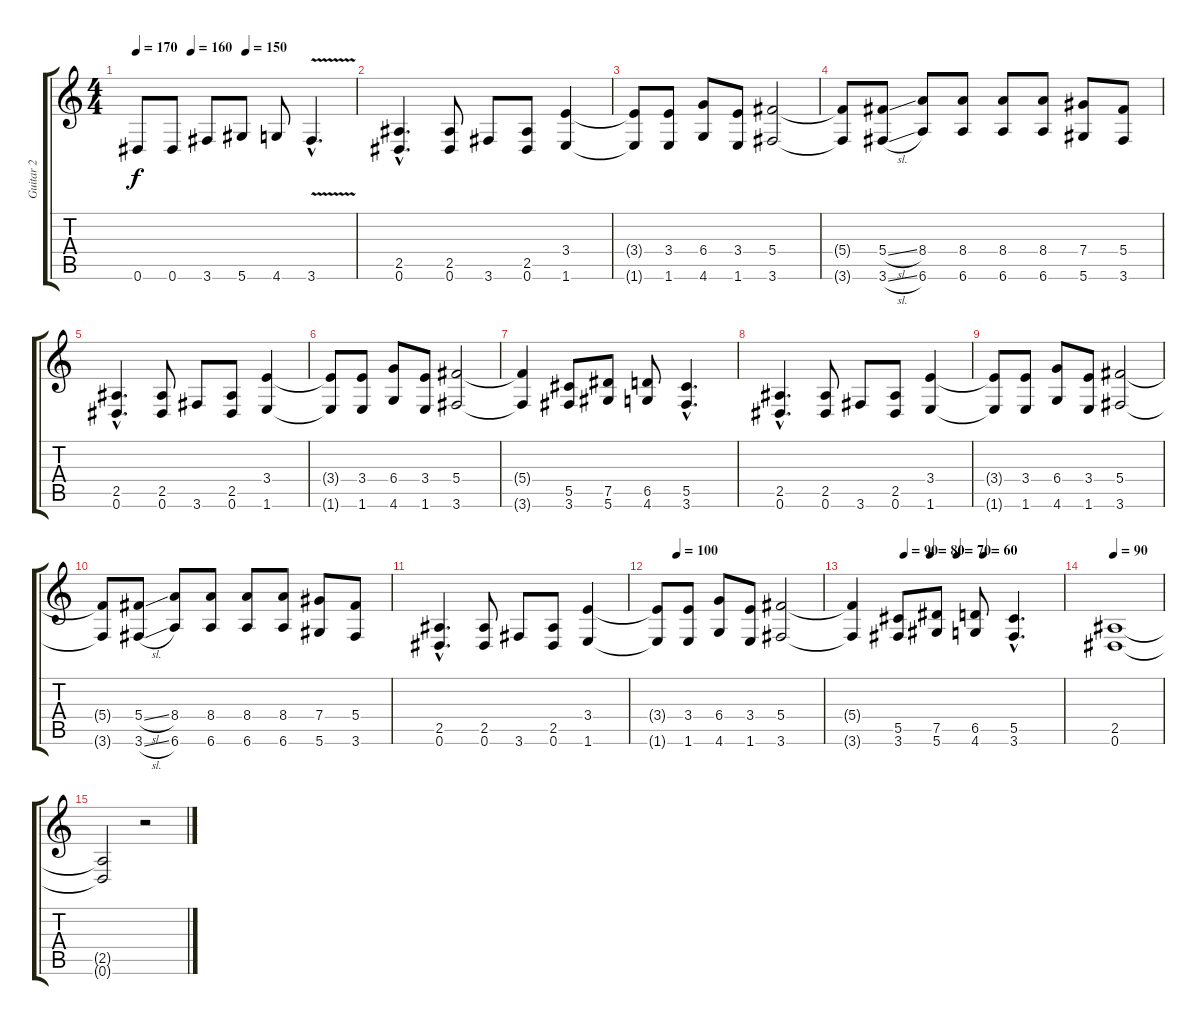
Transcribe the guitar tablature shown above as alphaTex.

\track ("Guitar 2" "Guitar 2") {instrument distortionguitar}
\staff {score tabs}
\tuning (Eb4 Bb3 Gb3 Db3 Ab2 Eb2) {hide}
\ts (4 4)
\tempo 170
\tempo (160 0.25)
\tempo (150 0.5)
\clef g2
\ks c
0.6.8{dy f} 0.6.8 3.6.8 5.6.8 4.6.8 3.6{v hac}.4{d} |
(2.5{hac} 0.6{hac}).4{d} (2.5 0.6).8 3.6.8 (2.5 0.6).8 (3.4 1.6).4 |
(3.4{t} 1.6{t}).8 (3.4 1.6).8 (6.4 4.6).8 (3.4 1.6).8 (5.4 3.6).2 |
(5.4{t} 3.6{t}).8 (5.4{sl} 3.6{sl}).8 (8.4 6.6).8 (8.4 6.6).8 (8.4 6.6).8 (8.4 6.6).8 (7.4 5.6).8 (5.4 3.6).8 |
(2.5{hac} 0.6{hac}).4{d} (2.5 0.6).8 3.6.8 (2.5 0.6).8 (3.4 1.6).4 |
(3.4{t} 1.6{t}).8 (3.4 1.6).8 (6.4 4.6).8 (3.4 1.6).8 (5.4 3.6).2 |
(5.4{t} 3.6{t}).4 (5.5 3.6).8 (7.5 5.6).8 (6.5 4.6).8 (5.5{hac} 3.6{hac}).4{d} |
(2.5{hac} 0.6{hac}).4{d} (2.5 0.6).8 3.6.8 (2.5 0.6).8 (3.4 1.6).4 |
(3.4{t} 1.6{t}).8 (3.4 1.6).8 (6.4 4.6).8 (3.4 1.6).8 (5.4 3.6).2 |
(5.4{t} 3.6{t}).8 (5.4{sl} 3.6{sl}).8 (8.4 6.6).8 (8.4 6.6).8 (8.4 6.6).8 (8.4 6.6).8 (7.4 5.6).8 (5.4 3.6).8 |
(2.5{hac} 0.6{hac}).4{d} (2.5 0.6).8 3.6.8 (2.5 0.6).8 (3.4 1.6).4 |
\tempo (100 0.125)
(3.4{t} 1.6{t}).8 (3.4 1.6).8 (6.4 4.6).8 (3.4 1.6).8 (5.4 3.6).2 |
\tempo (90 0.25)
\tempo (80 0.375)
\tempo (70 0.5)
\tempo (60 0.625)
(5.4{t} 3.6{t}).4 (5.5 3.6).8 (7.5 5.6).8 (6.5 4.6).8 (5.5{hac} 3.6{hac}).4{d} |
\tempo 90
(2.5 0.6).1 |
(2.5{t} 0.6{t}).2 r.2
